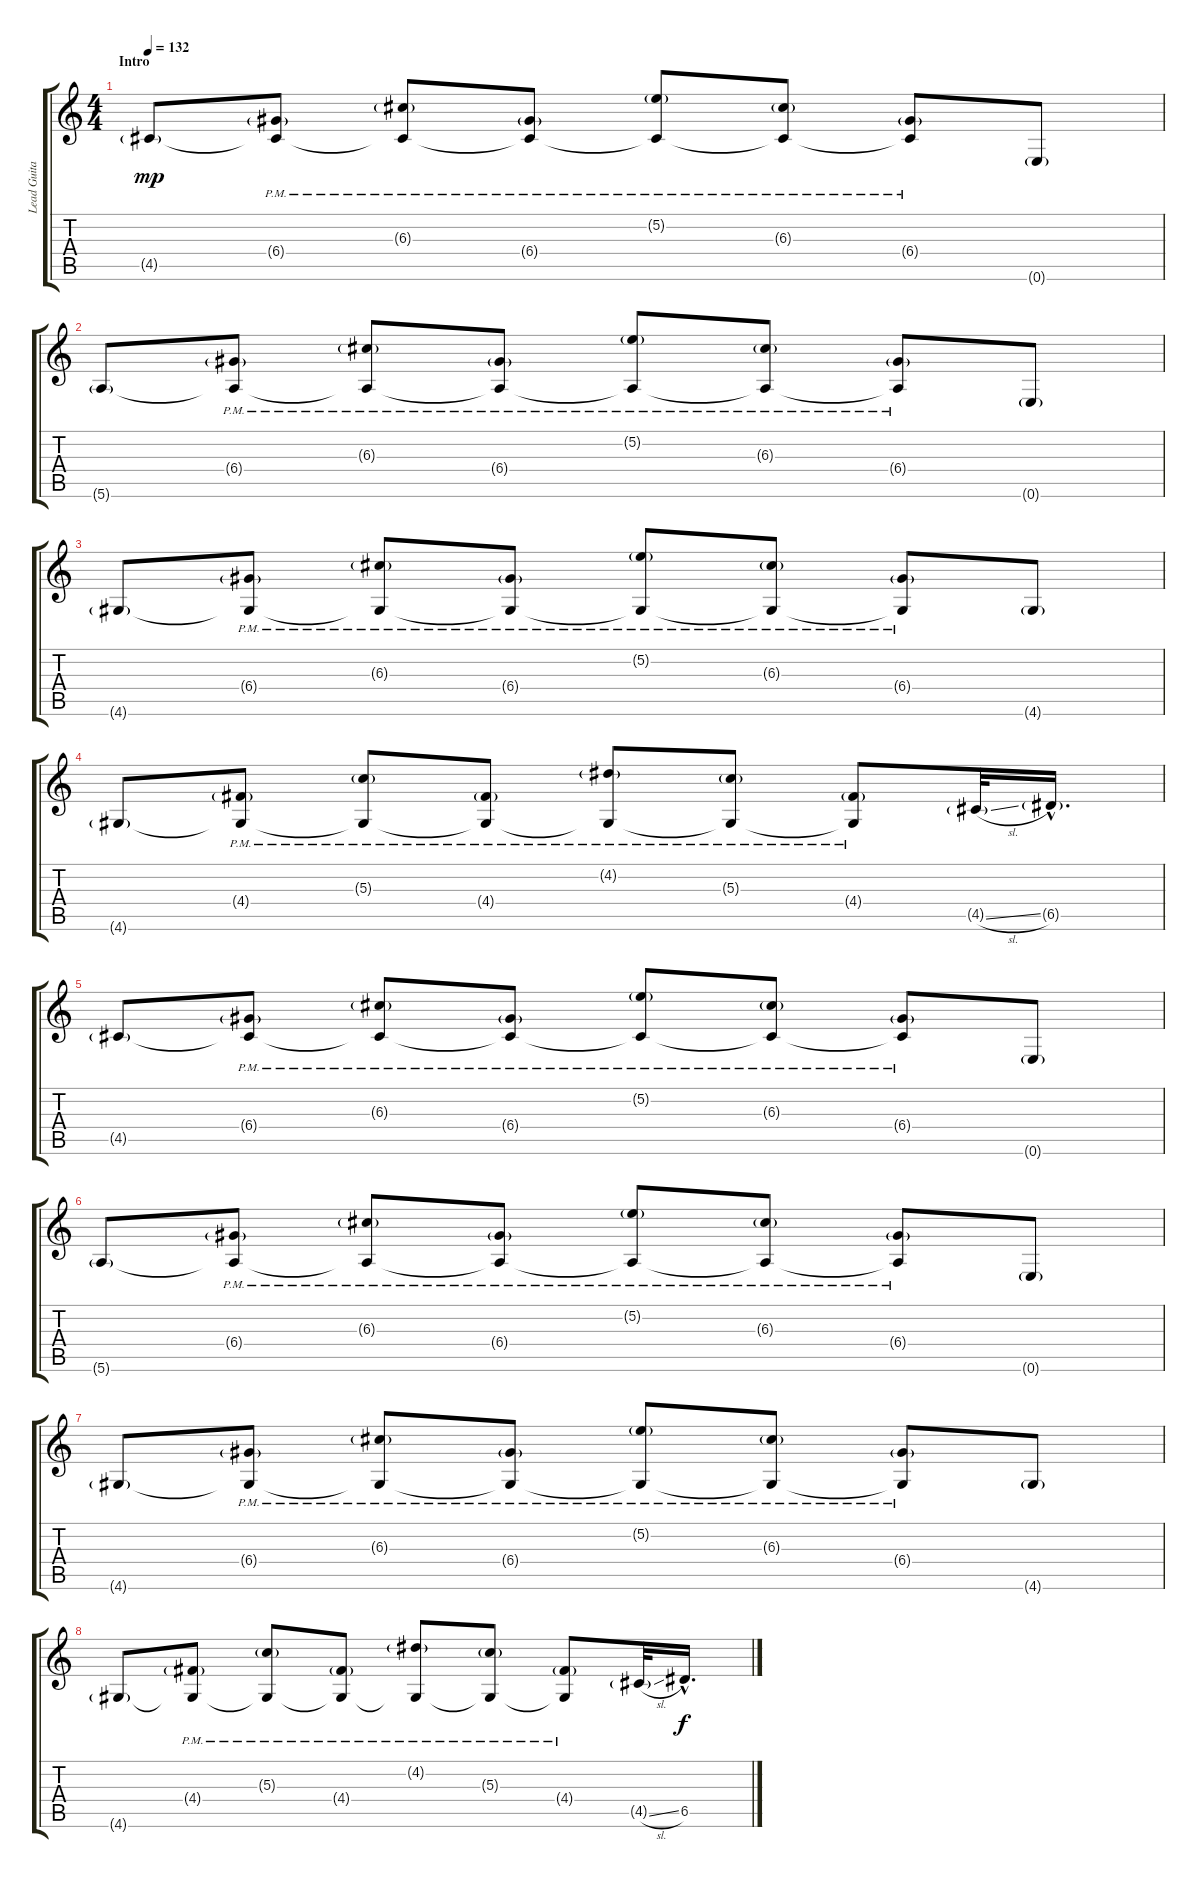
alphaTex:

\track ("Lead Guitar" "Lead Guita") {instrument distortionguitar}
\staff {score tabs}
\tuning (E4 B3 G3 D3 A2 E2) {hide}
\ts (4 4)
\section ("" "Intro")
\tempo 132
\clef g2
\ks c
4.5{g}.8{dy mp instrument distortionguitar} (6.4{g pm} 4.5{t}).8 (6.3{g pm} 4.5{t}).8 (6.4{g pm} 4.5{t}).8 (5.2{g pm} 4.5{t}).8 (6.3{g pm} 4.5{t}).8 (6.4{g pm} 4.5{t}).8 0.6{g}.8 |
5.6{g}.8 (6.4{g pm} 5.6{t}).8 (6.3{g pm} 5.6{t}).8 (6.4{g pm} 5.6{t}).8 (5.2{g pm} 5.6{t}).8 (6.3{g pm} 5.6{t}).8 (6.4{g pm} 5.6{t}).8 0.6{g}.8 |
4.6{g}.8 (6.4{g pm} 4.6{t}).8 (6.3{g pm} 4.6{t}).8 (6.4{g pm} 4.6{t}).8 (5.2{g pm} 4.6{t}).8 (6.3{g pm} 4.6{t}).8 (6.4{g pm} 4.6{t}).8 4.6{g}.8 |
4.6{g}.8 (4.4{g pm} 4.6{t}).8 (5.3{g pm} 4.6{t}).8 (4.4{g pm} 4.6{t}).8 (4.2{g pm} 4.6{t}).8 (5.3{g pm} 4.6{t}).8 (4.4{g pm} 4.6{t}).8 4.5{sl g}.32 6.5{g hac}.16{d} |
4.5{g}.8 (6.4{g pm} 4.5{t}).8 (6.3{g pm} 4.5{t}).8 (6.4{g pm} 4.5{t}).8 (5.2{g pm} 4.5{t}).8 (6.3{g pm} 4.5{t}).8 (6.4{g pm} 4.5{t}).8 0.6{g}.8 |
5.6{g}.8 (6.4{g pm} 5.6{t}).8 (6.3{g pm} 5.6{t}).8 (6.4{g pm} 5.6{t}).8 (5.2{g pm} 5.6{t}).8 (6.3{g pm} 5.6{t}).8 (6.4{g pm} 5.6{t}).8 0.6{g}.8 |
4.6{g}.8 (6.4{g pm} 4.6{t}).8 (6.3{g pm} 4.6{t}).8 (6.4{g pm} 4.6{t}).8 (5.2{g pm} 4.6{t}).8 (6.3{g pm} 4.6{t}).8 (6.4{g pm} 4.6{t}).8 4.6{g}.8 |
4.6{g}.8 (4.4{g pm} 4.6{t}).8 (5.3{g pm} 4.6{t}).8 (4.4{g pm} 4.6{t}).8 (4.2{g pm} 4.6{t}).8 (5.3{g pm} 4.6{t}).8 (4.4{g pm} 4.6{t}).8 4.5{sl g}.32 6.5{hac}.16{d dy f}
